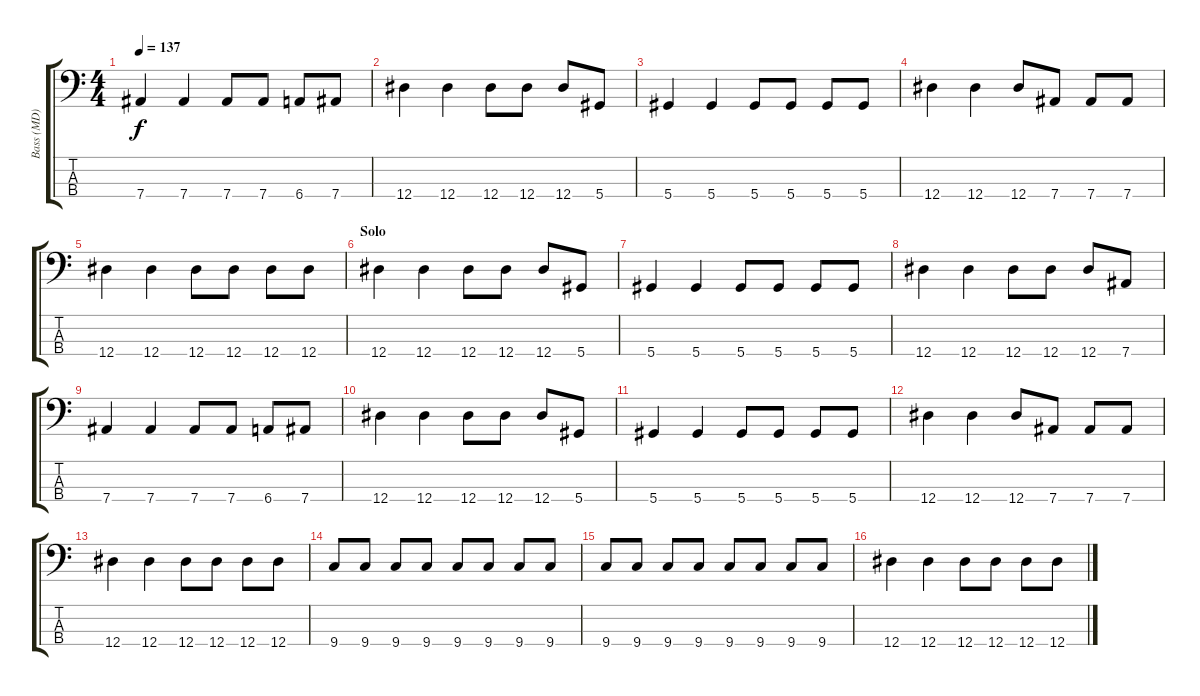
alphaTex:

\track ("Bass (MD)" "Bass (MD)") {instrument electricbassfinger}
\staff {score tabs}
\tuning (Gb2 Db2 Ab1 Eb1) {hide}
\ts (4 4)
\tempo 137
\clef f4
\ks c
7.4.4{dy f} 7.4.4 7.4.8 7.4.8 6.4.8 7.4.8 |
12.4.4 12.4.4 12.4.8 12.4.8 12.4.8 5.4.8 |
5.4.4 5.4.4 5.4.8 5.4.8 5.4.8 5.4.8 |
12.4.4 12.4.4 12.4.8 7.4.8 7.4.8 7.4.8 |
12.4.4 12.4.4 12.4.8 12.4.8 12.4.8 12.4.8 |
\section ("" "Solo")
12.4.4 12.4.4 12.4.8 12.4.8 12.4.8 5.4.8 |
5.4.4 5.4.4 5.4.8 5.4.8 5.4.8 5.4.8 |
12.4.4 12.4.4 12.4.8 12.4.8 12.4.8 7.4.8 |
7.4.4 7.4.4 7.4.8 7.4.8 6.4.8 7.4.8 |
12.4.4 12.4.4 12.4.8 12.4.8 12.4.8 5.4.8 |
5.4.4 5.4.4 5.4.8 5.4.8 5.4.8 5.4.8 |
12.4.4 12.4.4 12.4.8 7.4.8 7.4.8 7.4.8 |
12.4.4 12.4.4 12.4.8 12.4.8 12.4.8 12.4.8 |
9.4.8 9.4.8 9.4.8 9.4.8 9.4.8 9.4.8 9.4.8 9.4.8 |
9.4.8 9.4.8 9.4.8 9.4.8 9.4.8 9.4.8 9.4.8 9.4.8 |
12.4.4 12.4.4 12.4.8 12.4.8 12.4.8 12.4.8
